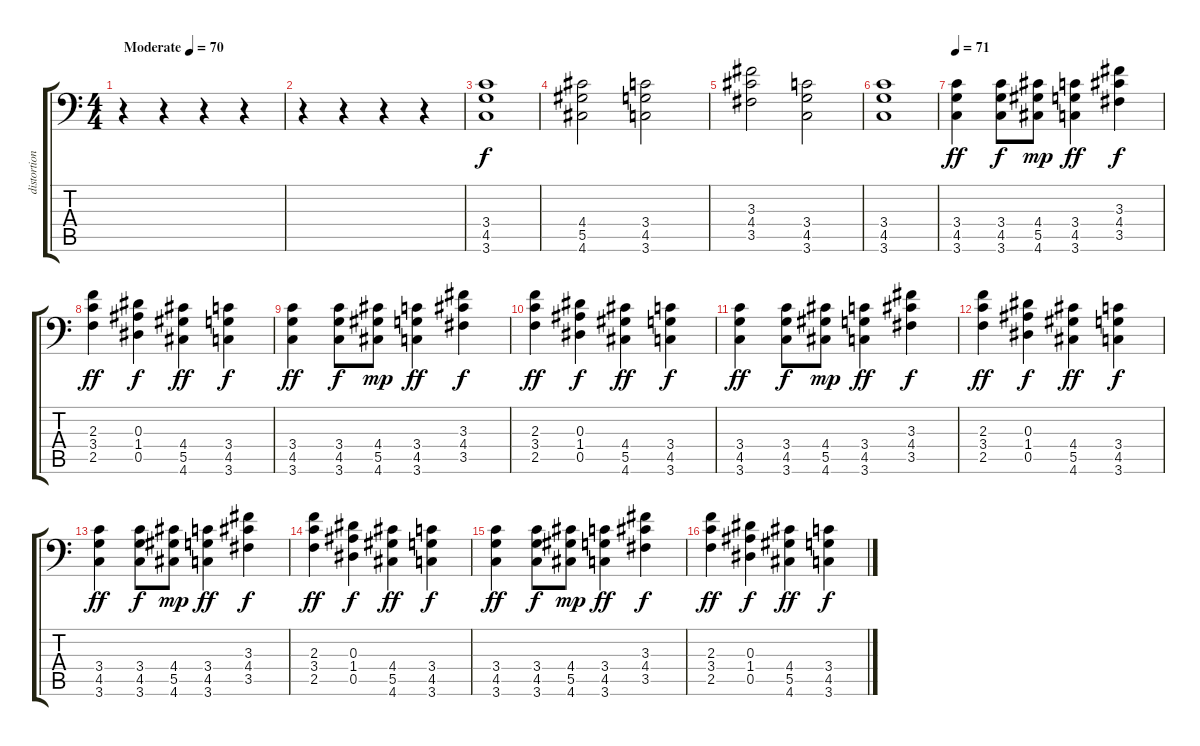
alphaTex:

\track ("distortion-guitar" "distortion") {instrument distortionguitar}
\staff {score tabs}
\tuning (Eb4 A3 Eb3 A2 Eb2 A1) {hide}
\ts (4 4)
\tempo (70 "Moderate")
\tempo 66
\tempo (70 "Moderate")
\clef f4
\ks c
r.4{dy f instrument distortionguitar} r.4 r.4 r.4 |
r.4 r.4 r.4 r.4 |
(3.4 4.5 3.6).1 |
(4.4 5.5 4.6).2 (3.4 4.5 3.6).2 |
(3.3 4.4 3.5).2 (3.4 4.5 3.6).2 |
(3.4 4.5 3.6).1 |
\tempo 71
(3.4 4.5 3.6).4{dy ff} (3.4 4.5 3.6).8{dy f} (4.4 5.5 4.6).8{dy mp} (3.4 4.5 3.6).4{dy ff} (3.3 4.4 3.5).4{dy f} |
(2.3 3.4 2.5).4{dy ff} (0.3 1.4 0.5).4{dy f} (4.4 5.5 4.6).4{dy ff} (3.4 4.5 3.6).4{dy f} |
(3.4 4.5 3.6).4{dy ff} (3.4 4.5 3.6).8{dy f} (4.4 5.5 4.6).8{dy mp} (3.4 4.5 3.6).4{dy ff} (3.3 4.4 3.5).4{dy f} |
(2.3 3.4 2.5).4{dy ff} (0.3 1.4 0.5).4{dy f} (4.4 5.5 4.6).4{dy ff} (3.4 4.5 3.6).4{dy f} |
(3.4 4.5 3.6).4{dy ff} (3.4 4.5 3.6).8{dy f} (4.4 5.5 4.6).8{dy mp} (3.4 4.5 3.6).4{dy ff} (3.3 4.4 3.5).4{dy f} |
(2.3 3.4 2.5).4{dy ff} (0.3 1.4 0.5).4{dy f} (4.4 5.5 4.6).4{dy ff} (3.4 4.5 3.6).4{dy f} |
(3.4 4.5 3.6).4{dy ff} (3.4 4.5 3.6).8{dy f} (4.4 5.5 4.6).8{dy mp} (3.4 4.5 3.6).4{dy ff} (3.3 4.4 3.5).4{dy f} |
(2.3 3.4 2.5).4{dy ff} (0.3 1.4 0.5).4{dy f} (4.4 5.5 4.6).4{dy ff} (3.4 4.5 3.6).4{dy f} |
(3.4 4.5 3.6).4{dy ff} (3.4 4.5 3.6).8{dy f} (4.4 5.5 4.6).8{dy mp} (3.4 4.5 3.6).4{dy ff} (3.3 4.4 3.5).4{dy f} |
(2.3 3.4 2.5).4{dy ff} (0.3 1.4 0.5).4{dy f} (4.4 5.5 4.6).4{dy ff} (3.4 4.5 3.6).4{dy f}
